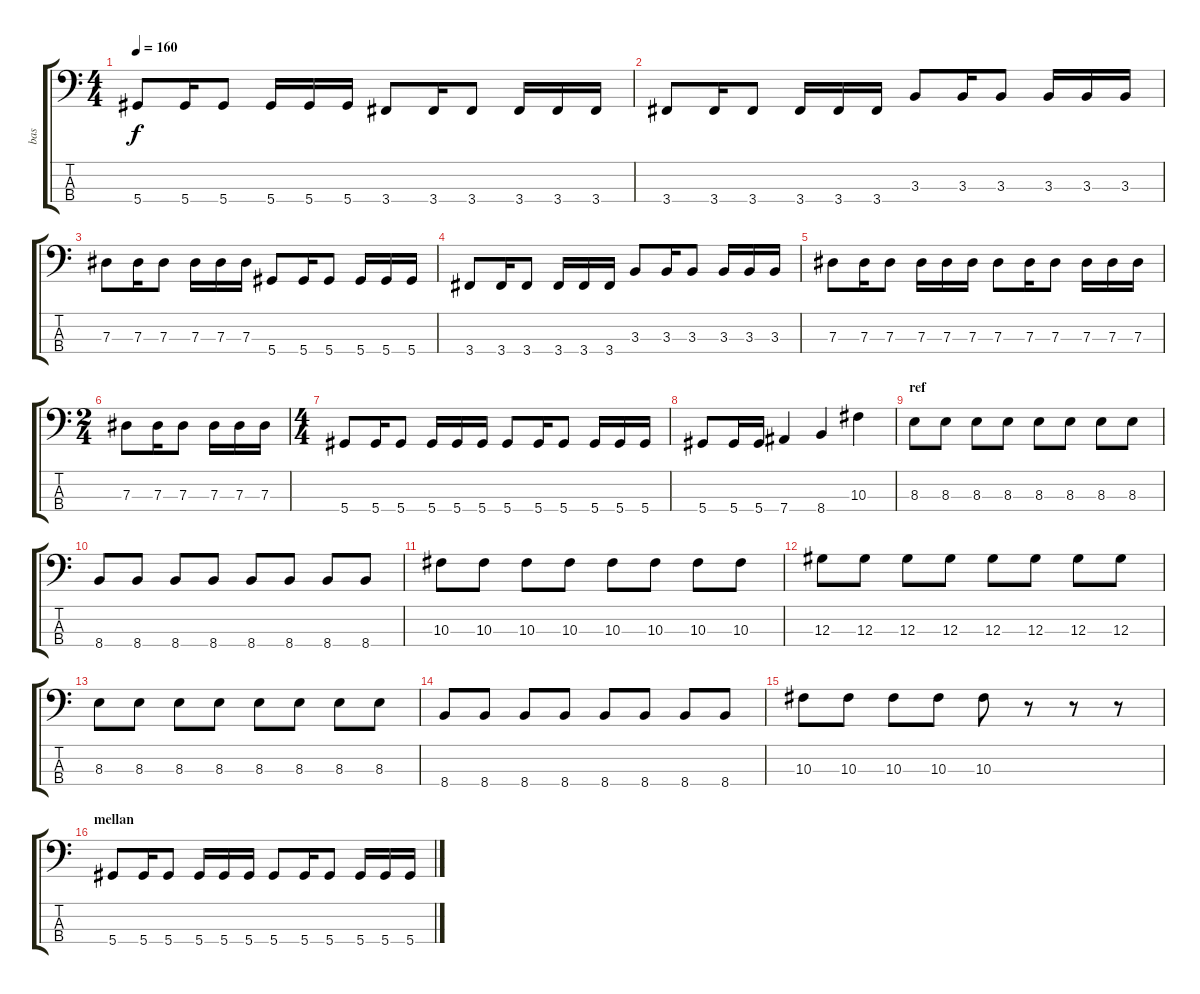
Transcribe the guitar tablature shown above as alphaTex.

\track ("bas" "bas") {instrument electricbasspick}
\staff {score tabs}
\tuning (Gb2 Db2 Ab1 Eb1) {hide}
\ts (4 4)
\tempo 160
\clef f4
\ks c
5.4.8{dy f} 5.4.16 5.4.8 5.4.16 5.4.16 5.4.16 3.4.8 3.4.16 3.4.8 3.4.16 3.4.16 3.4.16 |
3.4.8 3.4.16 3.4.8 3.4.16 3.4.16 3.4.16 3.3.8 3.3.16 3.3.8 3.3.16 3.3.16 3.3.16 |
7.3.8 7.3.16 7.3.8 7.3.16 7.3.16 7.3.16 5.4.8 5.4.16 5.4.8 5.4.16 5.4.16 5.4.16 |
3.4.8 3.4.16 3.4.8 3.4.16 3.4.16 3.4.16 3.3.8 3.3.16 3.3.8 3.3.16 3.3.16 3.3.16 |
7.3.8 7.3.16 7.3.8 7.3.16 7.3.16 7.3.16 7.3.8 7.3.16 7.3.8 7.3.16 7.3.16 7.3.16 |
\ts (2 4)
7.3.8 7.3.16 7.3.8 7.3.16 7.3.16 7.3.16 |
\ts (4 4)
5.4.8 5.4.16 5.4.8 5.4.16 5.4.16 5.4.16 5.4.8 5.4.16 5.4.8 5.4.16 5.4.16 5.4.16 |
5.4.8 5.4.16 5.4.16 7.4.4 8.4.4 10.3.4 |
\section ("" "ref")
8.3.8 8.3.8 8.3.8 8.3.8 8.3.8 8.3.8 8.3.8 8.3.8 |
8.4.8 8.4.8 8.4.8 8.4.8 8.4.8 8.4.8 8.4.8 8.4.8 |
10.3.8 10.3.8 10.3.8 10.3.8 10.3.8 10.3.8 10.3.8 10.3.8 |
12.3.8 12.3.8 12.3.8 12.3.8 12.3.8 12.3.8 12.3.8 12.3.8 |
8.3.8 8.3.8 8.3.8 8.3.8 8.3.8 8.3.8 8.3.8 8.3.8 |
8.4.8 8.4.8 8.4.8 8.4.8 8.4.8 8.4.8 8.4.8 8.4.8 |
10.3.8 10.3.8 10.3.8 10.3.8 10.3.8 r.8 r.8 r.8 |
\section ("" "mellan")
5.4.8 5.4.16 5.4.8 5.4.16 5.4.16 5.4.16 5.4.8 5.4.16 5.4.8 5.4.16 5.4.16 5.4.16
